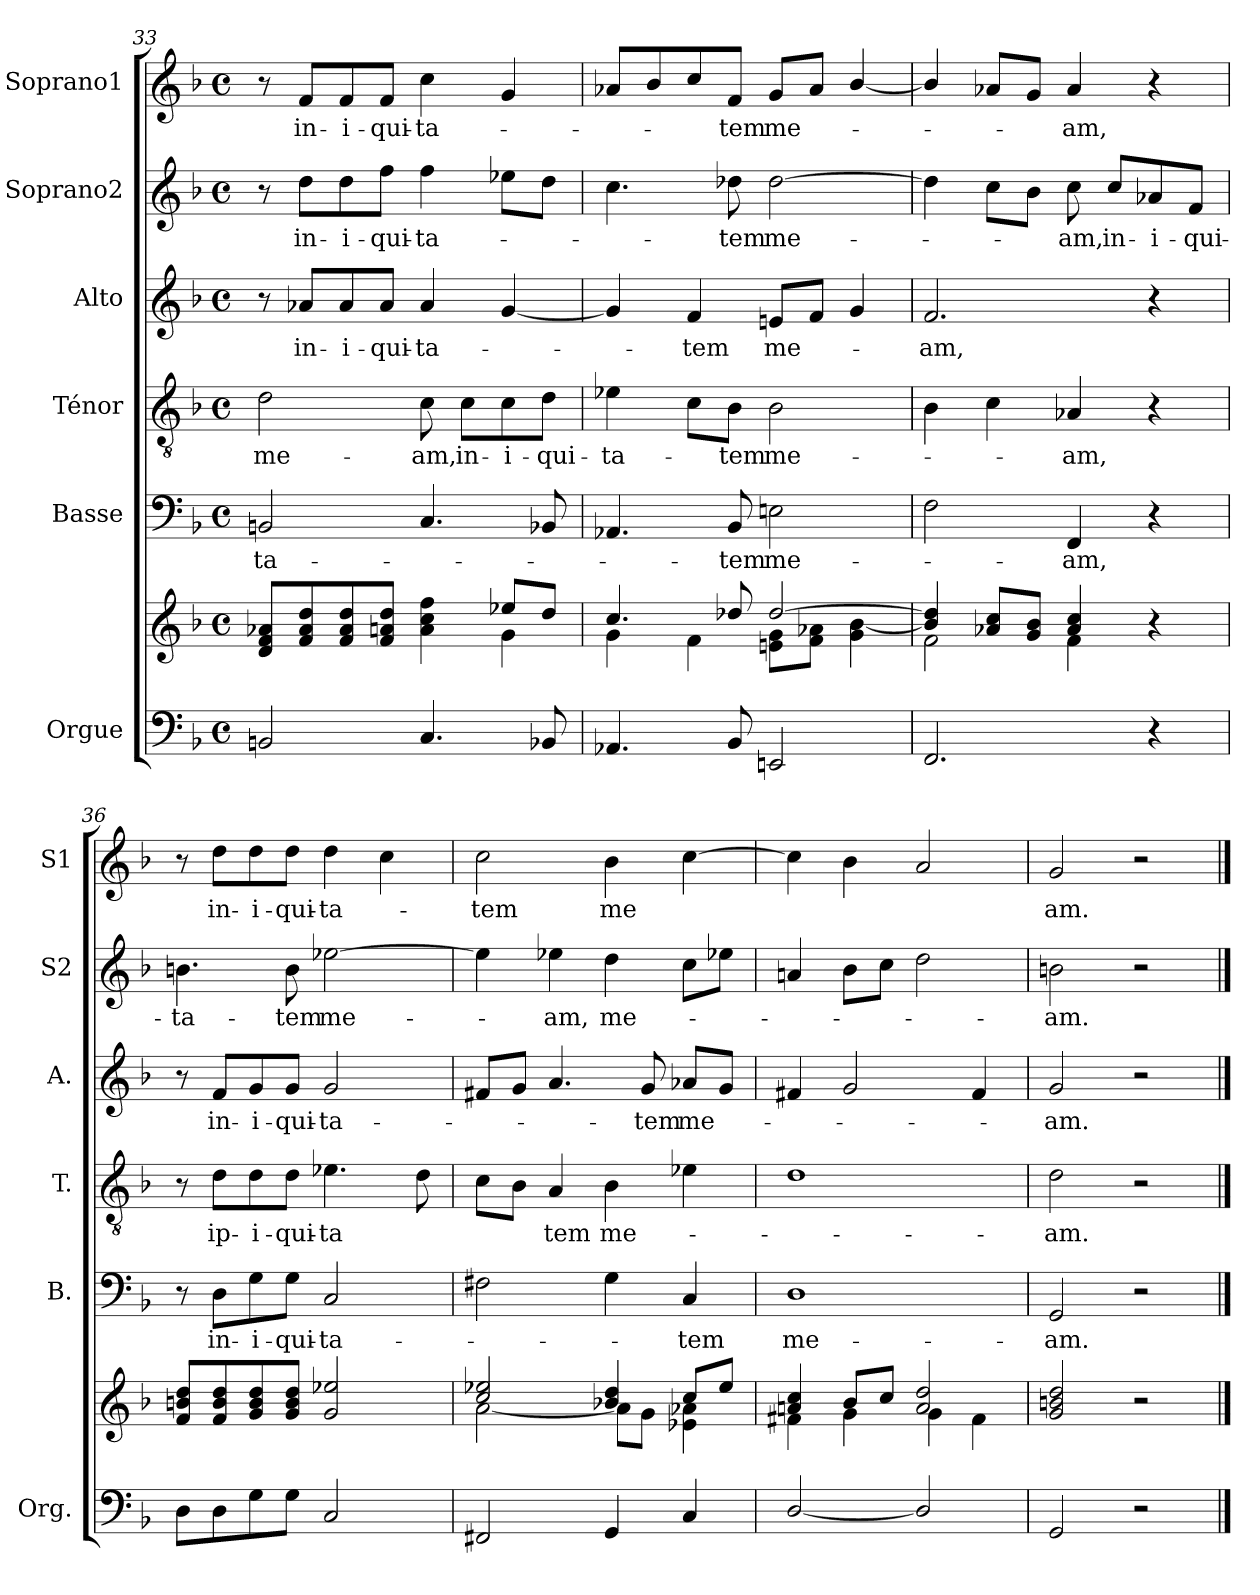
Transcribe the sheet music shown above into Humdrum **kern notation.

**kern	**kern	**kern	**text	**kern	**text	**kern	**text	**kern	**text	**kern	**text
*part6	*part6	*part5	*part5	*part4	*part4	*part3	*part3	*part2	*part2	*part1	*part1
*staff7	*staff6	*staff5	*staff5	*staff4	*staff4	*staff3	*staff3	*staff2	*staff2	*staff1	*staff1
*I"Orgue	*	*I"Basse	*	*I"Ténor	*	*I"Alto	*	*I"Soprano2	*	*I"Soprano1	*
*I'Org.	*	*I'B.	*	*I'T.	*	*I'A.	*	*I'S2	*	*I'S1	*
*clefF4	*clefG2	*clefF4	*	*clefGv2	*	*clefG2	*	*clefG2	*	*clefG2	*
*k[b-]	*k[b-]	*k[b-]	*	*k[b-]	*	*k[b-]	*	*k[b-]	*	*k[b-]	*
*M4/4	*M4/4	*M4/4	*	*M4/4	*	*M4/4	*	*M4/4	*	*M4/4	*
*met(c)	*met(c)	*met(c)	*	*met(c)	*	*met(c)	*	*met(c)	*	*met(c)	*
=33	=33	=33	=33	=33	=33	=33	=33	=33	=33	=33	=33
*	*^	*	*	*	*	*	*	*	*	*	*
!	!	!	!	!LO:LY:b	!	!LO:LY:b	!	!	!	!	!	!
2BBn/	8d/ 8f/ 8a-X/L	2.ryy	2BBn/	-ta-	2d\	me-	8r	.	8r	.	8r	.
!	!	!	!	!	!	!	!	!LO:LY:b	!	!LO:LY:b	!	!LO:LY:b
.	8f/ 8a-/ 8dd/	.	.	.	.	.	8a-X/L	in-	8dd\L	in-	8f/L	in-
!	!	!	!	!	!	!	!	!LO:LY:b	!	!LO:LY:b	!	!LO:LY:b
.	8f/ 8a-/ 8dd/	.	.	.	.	.	8a-/	-i-	8dd\	-i-	8f/	-i-
!	!	!	!	!	!	!	!	!LO:LY:b	!	!LO:LY:b	!	!LO:LY:b
.	8f/ 8an/ 8dd/J	.	.	.	.	.	8a-/J	-qui-	8ff\J	-qui-	8f/J	-qui-
!	!	!	!	!	!	!LO:LY:b	!	!LO:LY:b	!	!LO:LY:b	!	!LO:LY:b
4.C/	4a\ 4cc\ 4ff\	.	4.C/	.	8c\	-am,	4a-/	-ta-	4ff\	-ta-	4cc\	-ta-
!	!	!	!	!	!	!LO:LY:b	!	!	!	!	!	!
.	.	.	.	.	8c\L	in-	.	.	.	.	.	.
!	!	!	!	!	!	!LO:LY:b	!	!	!	!	!	!
.	4g\	8ee-X/L	.	.	8c\	-i-	[4g/	.	8ee-X\L	.	4g/	.
!	!	!	!	!	!	!LO:LY:b	!	!	!	!	!	!
8BB-i/	.	8dd/J	8BB-X/	.	8d\J	-qui-	.	.	8dd\J	.	.	.
=34	=34	=34	=34	=34	=34	=34	=34	=34	=34	=34	=34	=34
!	!	!	!	!	!	!LO:LY:b	!	!	!	!	!	!
4.AA-X/	4.cc/	4g\	4.AA-X/	.	4e-X\	-ta-	4g/]	.	4.cc\	.	8a-X/L	.
.	.	.	.	.	.	.	.	.	.	.	8b-/	.
!	!	!	!	!	!	!	!	!LO:LY:b	!	!	!	!
.	.	4f\	.	.	8c\L	.	4f/	-tem	.	.	8cc/	.
!	!	!	!	!LO:LY:b	!	!LO:LY:b	!	!	!	!LO:LY:b	!	!LO:LY:b
8BB-/	8dd-X/	.	8BB-/	-tem	8B-\J	-tem	.	.	8dd-X\	-tem	8f/J	-tem
!	!	!	!	!LO:LY:b	!	!LO:LY:b	!	!LO:LY:b	!	!LO:LY:b	!	!LO:LY:b
2EEn/	[2dd-/	8en\ 8g\L	2En\	me-	2B-\	me-	8en/L	me-	[2dd-\	me-	8g/L	me-
.	.	8f\ 8a-X\J	.	.	.	.	8f/J	.	.	.	8a-/J	.
.	.	4g\ [4b-\	.	.	.	.	4g/	.	.	.	[4b-/	.
!!LO:PB:g=z
=35	=35	=35	=35	=35	=35	=35	=35	=35	=35	=35	=35	=35
!	!	!	!	!	!	!	!	!LO:LY:b	!	!	!	!
2.FF/	4b-/] 4dd-/]	2f\	2F\	.	4B-\	.	2.f/	-am,	4dd-\]	.	4b-/]	.
.	8a-X/ 8cc/L	.	.	.	4c\	.	.	.	8cc\L	.	8a-X/L	.
.	8g/ 8b-/J	.	.	.	.	.	.	.	8b-\J	.	8g/J	.
!	!	!	!	!LO:LY:b	!	!LO:LY:b	!	!	!	!LO:LY:b	!	!LO:LY:b
.	4a-/ 4cc/	4f\	4FF/	-am,	4A-X/	-am,	.	.	8cc\	-am,	4a-/	-am,
!	!	!	!	!	!	!	!	!	!	!LO:LY:b	!	!
.	.	.	.	.	.	.	.	.	8cc/L	in-	.	.
!	!	!	!	!	!	!	!	!	!	!LO:LY:b	!	!
4r	4r	4ryy	4r	.	4r	.	4r	.	8a-X/	-i-	4r	.
!	!	!	!	!	!	!	!	!	!	!LO:LY:b	!	!
.	.	.	.	.	.	.	.	.	8f/J	-qui-	.	.
*	*v	*v	*	*	*	*	*	*	*	*	*	*
=36	=36	=36	=36	=36	=36	=36	=36	=36	=36	=36	=36
!	!	!	!	!	!	!	!	!	!LO:LY:b	!	!
8D\L	8f/ 8bn/ 8dd/L	8r	.	8r	.	8r	.	4.bn\	-ta-	8r	.
!	!	!	!LO:LY:b	!	!LO:LY:b	!	!LO:LY:b	!	!	!	!LO:LY:b
8D\	8f/ 8b/ 8dd/	8D\L	in-	8d\L	ip-	8f/L	in-	.	.	8dd\L	in-
!	!	!	!LO:LY:b	!	!LO:LY:b	!	!LO:LY:b	!	!	!	!LO:LY:b
8G\	8g/ 8b/ 8dd/	8G\	-i-	8d\	-i-	8g/	-i--	.	.	8dd\	-i-
!	!	!	!LO:LY:b	!	!LO:LY:b	!	!LO:LY:b	!	!LO:LY:b	!	!LO:LY:b
8G\J	8g/ 8b/ 8dd/J	8G\J	-qui-	8d\J	-qui-	8g/J	-qui-	8b\	-tem	8dd\J	-qui-
!	!	!	!LO:LY:b	!	!LO:LY:b	!	!LO:LY:b	!	!LO:LY:b	!	!LO:LY:b
2C/	2g/ 2ee-X/	2C/	-ta-	4.e-X\	-ta	2g/	-ta-	[2ee-X\	me-	4dd\	-ta-
.	.	.	.	.	.	.	.	.	.	4cc\	.
.	.	.	.	8d\	.	.	.	.	.	.	.
=37	=37	=37	=37	=37	=37	=37	=37	=37	=37	=37	=37
*	*^	*	*	*	*	*	*	*	*	*	*
!	!	!	!	!	!	!	!	!	!	!	!	!LO:LY:b
2FF#X/	2cc/ 2ee-X/	[2a\	2F#X\	.	8c\L	.	8f#X/L	.	4ee-\]	.	2cc\	-tem
.	.	.	.	.	8B-\J	.	8g/J	.	.	.	.	.
!	!	!	!	!	!	!LO:LY:b	!	!	!	!LO:LY:b	!	!
.	.	.	.	.	4A/	tem	4.a/	.	4ee-i\	-am,	.	.
!	!	!	!	!	!	!LO:LY:b	!	!	!	!LO:LY:b	!	!LO:LY:b
4GG/	4b-X/ 4dd/	8a\L]	4G\	.	4B-\	me-	.	.	4dd\	me-	4b-i\	me
!	!	!	!	!	!	!	!	!LO:LY:b	!	!	!	!
.	.	8g\J	.	.	.	.	8g/	-tem	.	.	.	.
!	!	!	!	!LO:LY:b	!	!	!	!LO:LY:b	!	!	!	!
4C/	8cc/L	4e-X\ 4a-X\	4C/	-tem	4e-X\	.	8a-X/L	me-	8cc\L	.	[4cc\	.
.	8ee-/J	.	.	.	.	.	8g/J	.	8ee-X\J	.	.	.
=38	=38	=38	=38	=38	=38	=38	=38	=38	=38	=38	=38	=38
!	!	!	!	!LO:LY:b	!	!	!	!	!	!	!	!
[2D/	4an/ 4cc/	4f#X\	1D	me-	1d	.	4f#X/	.	4ani/	.	4cc\]	.
!	!	!	!	!	!	!	!	!	!	!	!	!LO:LY:b
.	8b-/L	4g\	.	.	.	.	2g/	.	8b-\L	.	4b-\	_
.	8cc/J	.	.	.	.	.	.	.	8cc\J	.	.	.
!	!	!	!	!	!	!	!	!	!	!	!	!LO:LY:b
2D/]	(2a/ 2dd/	4g\	.	.	.	.	.	.	2dd\	.	2a/	_-
.	.	4f#\	.	.	.	.	4f#/	.	.	.	.	.
=39	=39	=39	=39	=39	=39	=39	=39	=39	=39	=39	=39	=39
!	!	!	!	!LO:LY:b	!	!LO:LY:b	!	!LO:LY:b	!	!LO:LY:b	!	!LO:LY:b
*	*v	*v	*	*	*	*	*	*	*	*	*	*
2GG/	2g/ 2bn/ 2dd/	2GG/	-am.	2d\	-am.	2g/	-am.	2bn\	-am.	2g/	-am.
2r	2r	2r	.	2r	.	2r	.	2r	.	2r	.
==	==	==	==	==	==	==	==	==	==	==	==
*-	*-	*-	*-	*-	*-	*-	*-	*-	*-	*-	*-
